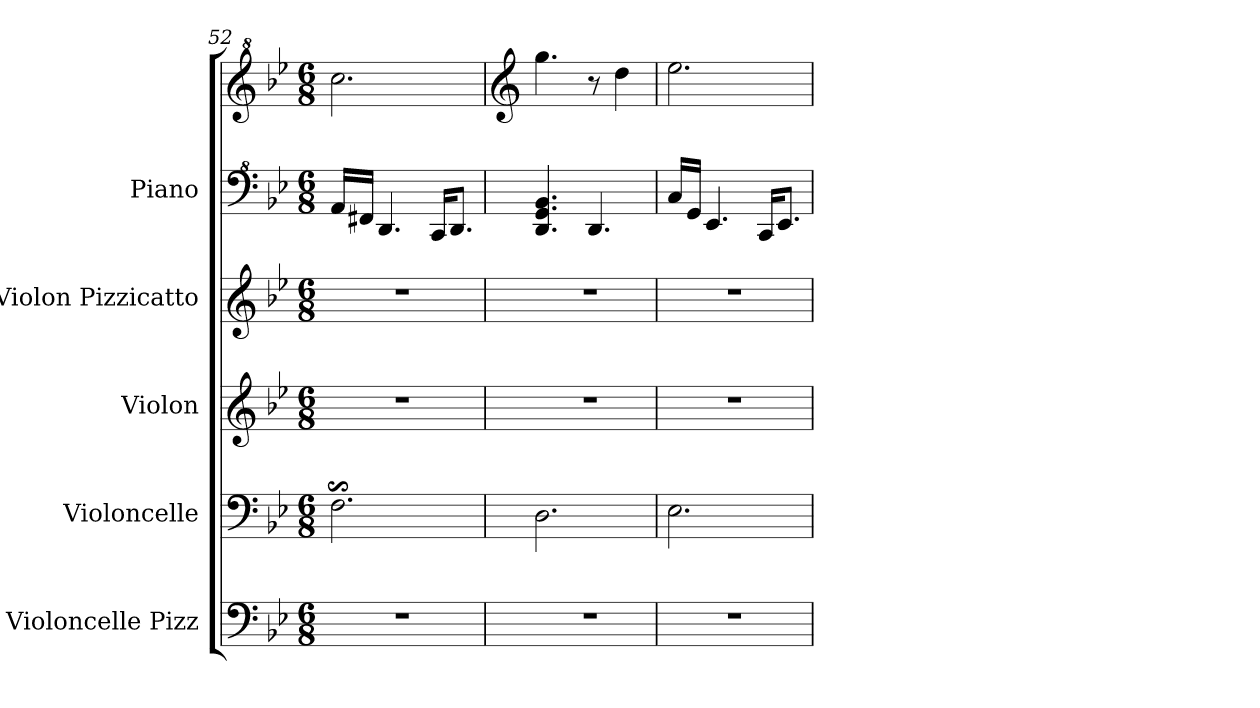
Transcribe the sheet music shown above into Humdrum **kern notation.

**kern	**kern	**kern	**kern	**kern	**kern
*part5	*part4	*part3	*part2	*part1	*part1
*staff6	*staff5	*staff4	*staff3	*staff2	*staff1
*I"Violoncelle Pizz	*I"Violoncelle	*I"Violon	*I"Violon Pizzicatto	*I"Piano	*
*I'Vlc Pizz	*I'Vlc	*I'Vln.	*I'Vln. Pizz.	*I'Pia.	*
*clefF4	*clefF4	*clefG2	*clefG2	*clefF^4	*clefG^2
*k[b-e-]	*k[b-e-]	*k[b-e-]	*k[b-e-]	*k[b-e-]	*k[b-e-]
*M6/8	*M6/8	*M6/8	*M6/8	*M6/8	*M6/8
=52	=52	=52	=52	=52	=52
2.r	2.Fs$SS\	2.r	2.r	16A/LL	2.ccc\
.	.	.	.	16F#X/JJ	.
.	.	.	.	4.D/	.
.	.	.	.	16C/KL	.
.	.	.	.	8.D/J	.
=53	=53	=53	=53	=53	=53
*	*	*	*	*	*clefG2
2.r	2.D\	2.r	2.r	4.D/ 4.G/ 4.B-/	4.gg\
.	.	.	.	4.D/	8r
.	.	.	.	.	4dd\
=54	=54	=54	=54	=54	=54
2.r	2.E-\	2.r	2.r	16c/LL	2.ee-\
.	.	.	.	16G/JJ	.
.	.	.	.	4.E-/	.
.	.	.	.	16C/KL	.
.	.	.	.	8.E-/J	.
=	=	=	=	=	=
*-	*-	*-	*-	*-	*-
